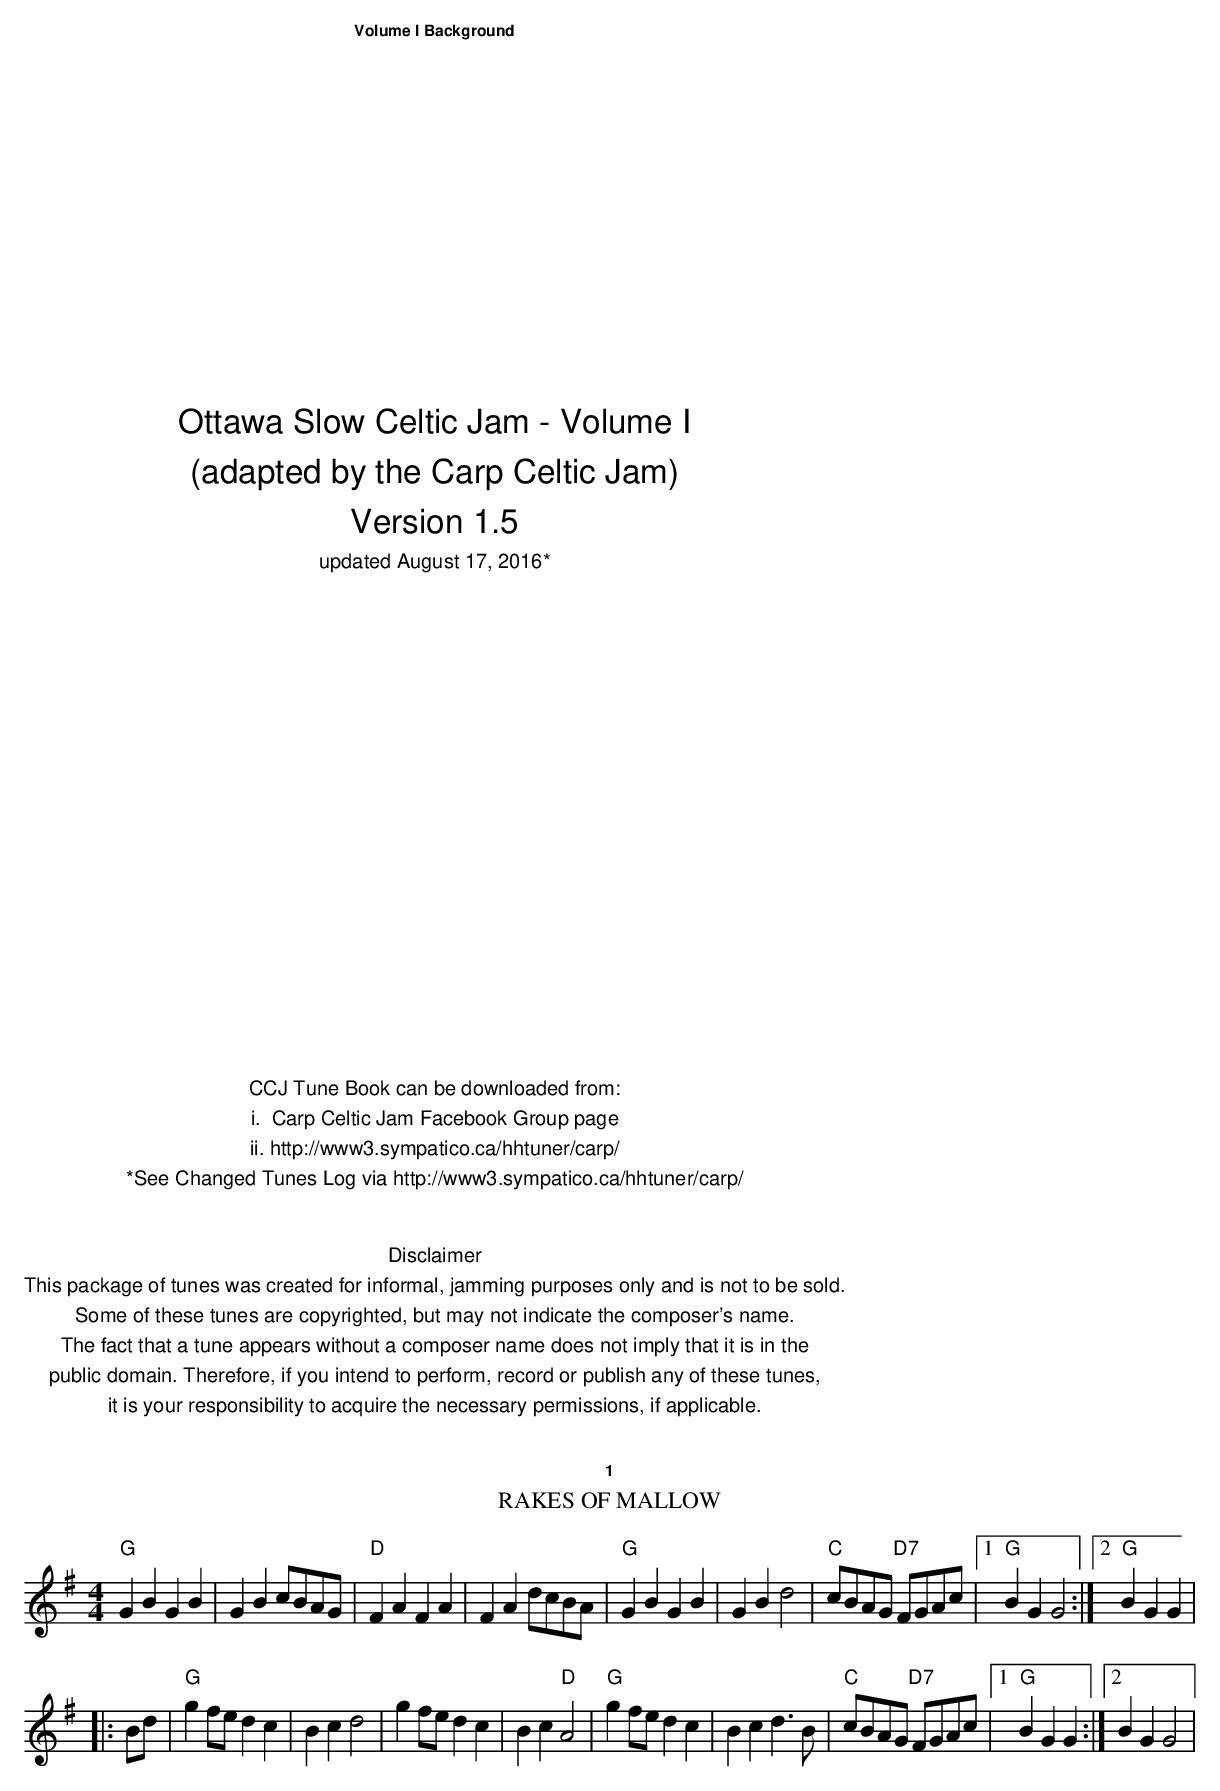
X:1
T:Rakes of Mallow
M:4/4
L:1/8
K:G
 "G"G2B2 G2B2|G2B2 cBAG|"D"F2A2 F2A2|F2A2 dcBA|\
"G"G2B2 G2B2|G2B2 d4|"C"cBAG "D7"FGAc|[1"G"B2G2 G4:|[2 "G" B2G2G2|
|:Bd|"G"g2fe d2c2|B2c2 d4|g2fe d2c2|B2c2 "D"A4|\
"G"g2fe d2c2|B2c2 d3B|"C"cBAG "D7"FGAc|[1"G"B2G2 G2:|[2B2G2 G4|
